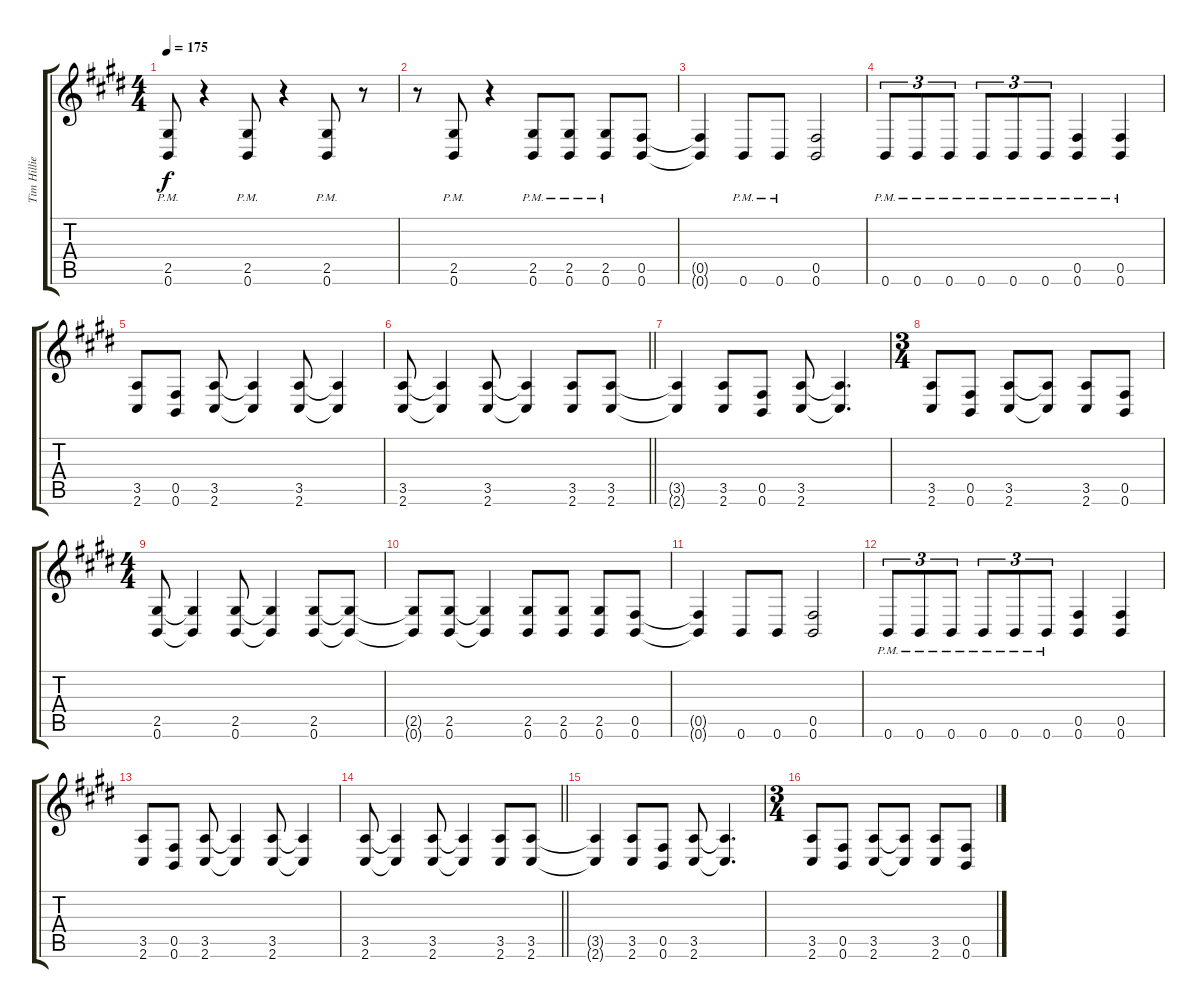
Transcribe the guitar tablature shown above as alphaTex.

\track ("Tim Hillier-Brook (Right)" "Tim Hillie") {instrument distortionguitar}
\staff {score tabs}
\tuning (Db4 Ab3 E3 B2 Gb2 B1) {hide}
\ts (4 4)
\tempo 175
\clef g2
\ks e
(2.5{pm} 0.6{pm}).8{dy f} r.4 (2.5{pm} 0.6{pm}).8 r.4 (2.5{pm} 0.6{pm}).8 r.8 |
r.8 (2.5{pm} 0.6{pm}).8 r.4 (2.5{pm} 0.6{pm}).8 (2.5{pm} 0.6{pm}).8 (2.5{pm} 0.6{pm}).8 (0.5 0.6).8 |
(0.5{t} 0.6{t}).4 0.6{pm}.8 0.6{pm}.8 (0.5 0.6).2 |
0.6{pm}.8{tu (3 2)} 0.6{pm}.8{tu (3 2)} 0.6{pm}.8{tu (3 2)} 0.6{pm}.8{tu (3 2)} 0.6{pm}.8{tu (3 2)} 0.6{pm}.8{tu (3 2)} (0.5{pm} 0.6{pm}).4 (0.5{pm} 0.6{pm}).4 |
(3.5 2.6).8 (0.5 0.6).8 (3.5 2.6).8 (3.5{t} 2.6{t}).4 (3.5 2.6).8 (3.5{t} 2.6{t}).4 |
\barLineRight lightlight
(3.5 2.6).8 (3.5{t} 2.6{t}).4 (3.5 2.6).8 (3.5{t} 2.6{t}).4 (3.5 2.6).8 (3.5 2.6).8 |
(3.5{t} 2.6{t}).4 (3.5 2.6).8 (0.5 0.6).8 (3.5 2.6).8 (3.5{t} 2.6{t}).4{d} |
\ts (3 4)
(3.5 2.6).8 (0.5 0.6).8 (3.5 2.6).8 (3.5{t} 2.6{t}).8 (3.5 2.6).8 (0.5 0.6).8 |
\ts (4 4)
(2.5 0.6).8 (2.5{t} 0.6{t}).4 (2.5 0.6).8 (2.5{t} 0.6{t}).4 (2.5 0.6).8 (2.5{t} 0.6{t}).8 |
(2.5{t} 0.6{t}).8 (2.5 0.6).8 (2.5{t} 0.6{t}).4 (2.5 0.6).8 (2.5 0.6).8 (2.5 0.6).8 (0.5 0.6).8 |
(0.5{t} 0.6{t}).4 0.6.8 0.6.8 (0.5 0.6).2 |
0.6{pm}.8{tu (3 2)} 0.6{pm}.8{tu (3 2)} 0.6{pm}.8{tu (3 2)} 0.6{pm}.8{tu (3 2)} 0.6{pm}.8{tu (3 2)} 0.6{pm}.8{tu (3 2)} (0.5 0.6).4 (0.5 0.6).4 |
(3.5 2.6).8 (0.5 0.6).8 (3.5 2.6).8 (3.5{t} 2.6{t}).4 (3.5 2.6).8 (3.5{t} 2.6{t}).4 |
\barLineRight lightlight
(3.5 2.6).8 (3.5{t} 2.6{t}).4 (3.5 2.6).8 (3.5{t} 2.6{t}).4 (3.5 2.6).8 (3.5 2.6).8 |
(3.5{t} 2.6{t}).4 (3.5 2.6).8 (0.5 0.6).8 (3.5 2.6).8 (3.5{t} 2.6{t}).4{d} |
\ts (3 4)
(3.5 2.6).8 (0.5 0.6).8 (3.5 2.6).8 (3.5{t} 2.6{t}).8 (3.5 2.6).8 (0.5 0.6).8
